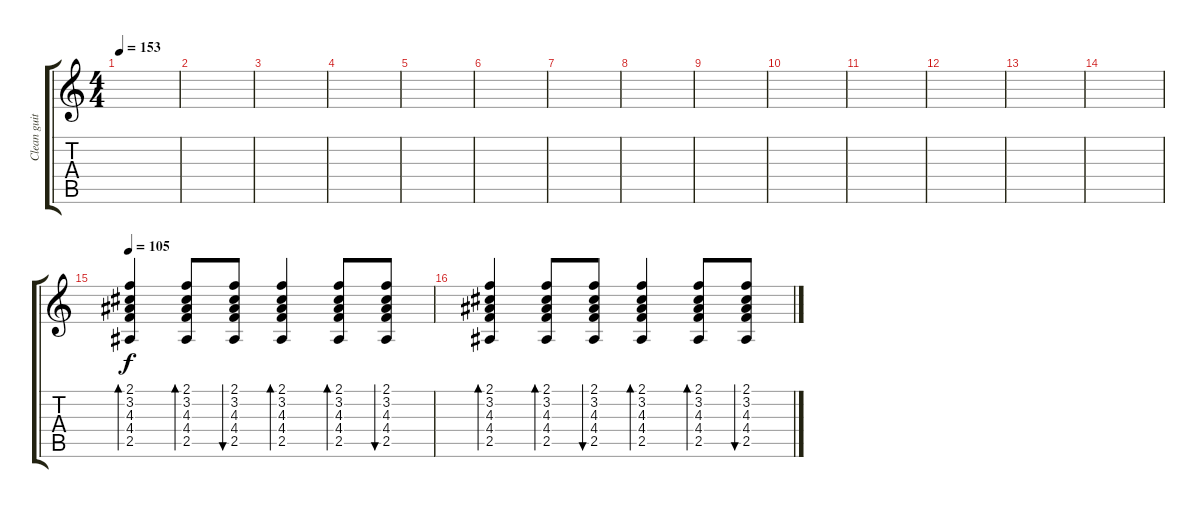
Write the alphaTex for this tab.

\track ("Clean guitar 1" "Clean guit") {instrument acousticguitarsteel}
\staff {score tabs}
\tuning (Eb4 Bb3 Gb3 Db3 Ab2 Eb2) {hide}
\ts (4 4)
\tempo 153
\clef g2
\ks c
|
|
|
|
|
|
|
|
|
|
|
|
|
|
\tempo 105
(2.1 3.2 4.3 4.4 2.5).4{bd 60 volume 9} (2.1 3.2 4.3 4.4 2.5).8{bd 60} (2.1 3.2 4.3 4.4 2.5).8{bu 60} (2.1 3.2 4.3 4.4 2.5).4{bd 60} (2.1 3.2 4.3 4.4 2.5).8{bd 60} (2.1 3.2 4.3 4.4 2.5).8{bu 60} |
(2.1 3.2 4.3 4.4 2.5).4{bd 60} (2.1 3.2 4.3 4.4 2.5).8{bd 60} (2.1 3.2 4.3 4.4 2.5).8{bu 60} (2.1 3.2 4.3 4.4 2.5).4{bd 60} (2.1 3.2 4.3 4.4 2.5).8{bd 60} (2.1 3.2 4.3 4.4 2.5).8{bu 60}
